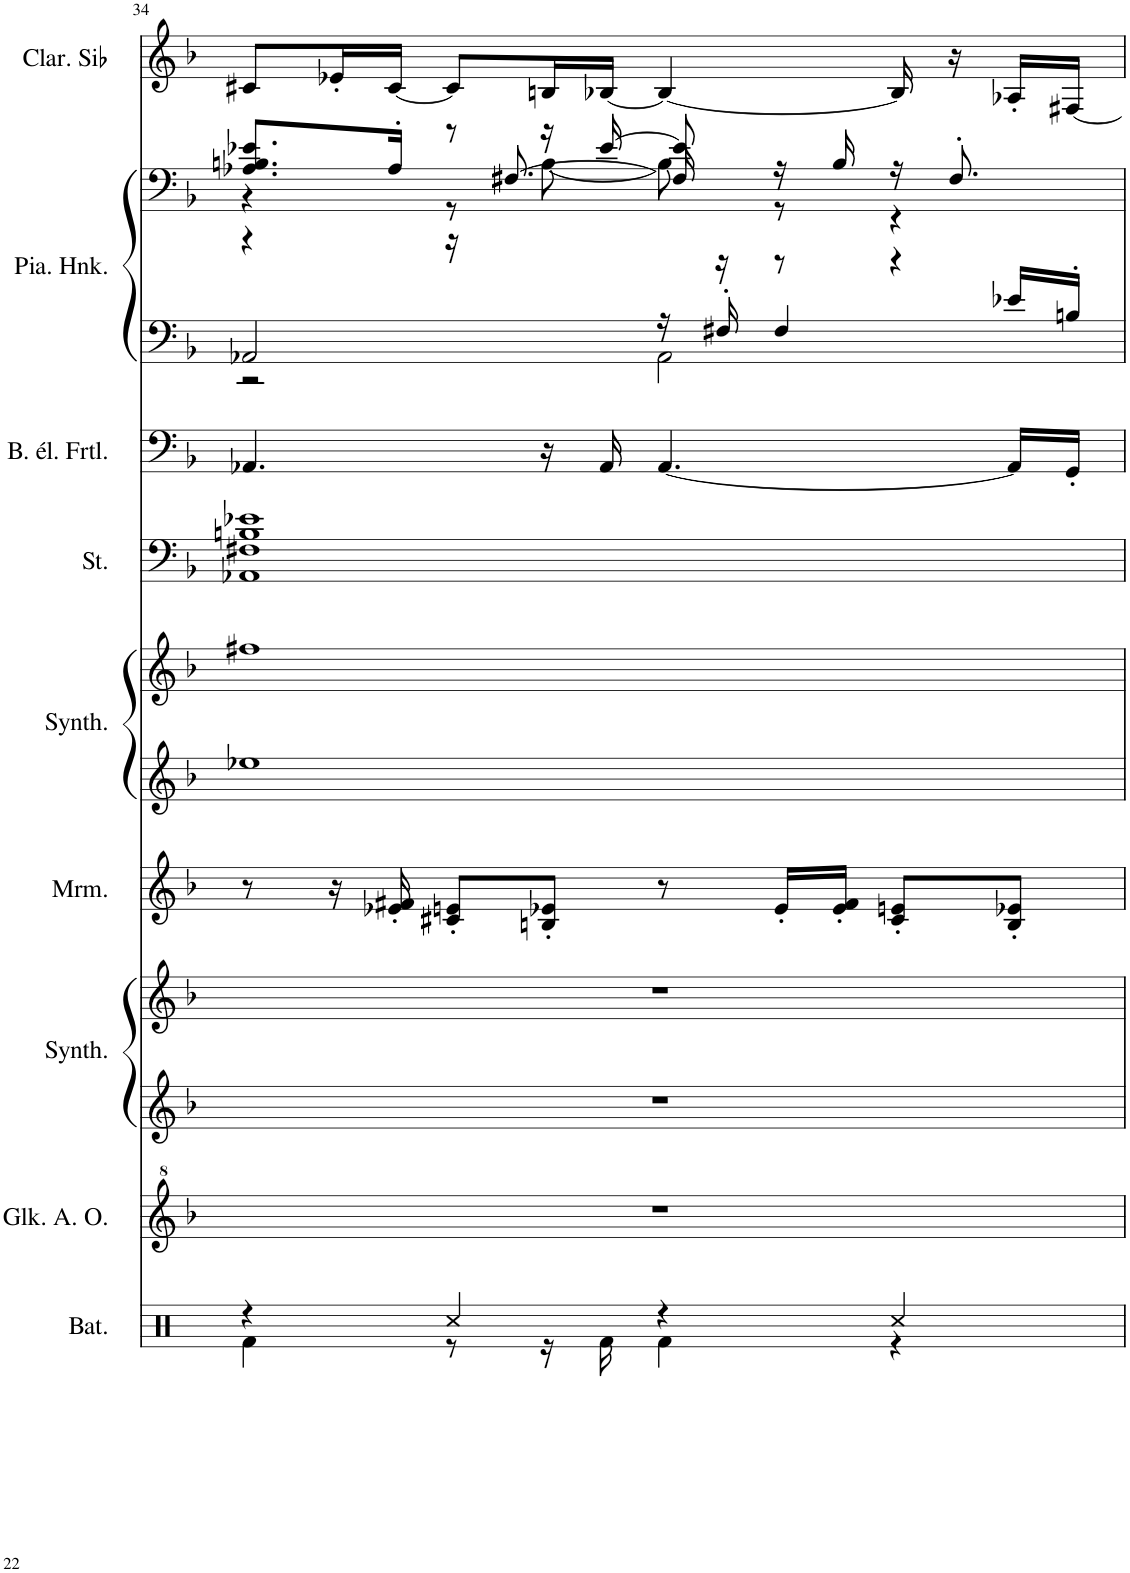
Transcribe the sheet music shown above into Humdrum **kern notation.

**kern	**kern	**kern	**kern	**kern	**kern	**kern	**kern	**kern	**kern	**kern	**kern
*part9	*part8	*part7	*part7	*part6	*part5	*part5	*part4	*part3	*part2	*part2	*part1
*staff12	*staff11	*staff10	*staff9	*staff8	*staff7	*staff6	*staff5	*staff4	*staff3	*staff2	*staff1
*I"Batterie	*I"Glockenspiel Alto Orff	*I"Synthétiseur de cuivres	*	*I"Marimba (double portée)	*I"Synthétiseur Pad	*	*I"Cordes	*I"Basse électrique fretless	*I"Piano Honky Tonk, We Are Th	*	*I"Clarinette en Sib
*I'Bat.	*I'Glk. A. O.	*I'Synth.	*	*I'Mrm.	*I'Synth.	*	*	*I'B. él. Frtl.	*I'Pia. Hnk.	*	*I'Clar. Sib
!!LO:PB:g=z
*clefX	*clefG^2	*clefG2	*clefG2	*clefG2	*clefG2	*clefG2	*clefF4	*clefF4	*clefF4	*clefF4	*clefG2
*	*	*	*	*	*	*	*	*Trd7c12	*	*	*Trd1c2
*k[]	*k[b-]	*k[b-]	*k[b-]	*k[b-]	*k[b-]	*k[b-]	*k[b-]	*k[b-]	*k[b-]	*k[b-]	*k[b-]
*M4/4	*M4/4	*M4/4	*M4/4	*M4/4	*M4/4	*M4/4	*M4/4	*M4/4	*M4/4	*M4/4	*M4/4
=34	=34	=34	=34	=34	=34	=34	=34	=34	=34	=34	=34
*^	*	*	*	*	*	*	*	*	*^	*^	*
*	*	*	*	*	*	*	*	*	*	*	*	*	*^	*
4r	4Rf\	1r	1r	1r	8r	1ee-X	1ff#X	1AA-X 1F#X 1Bn 1e-X	4.AA-X/	2AA-X/	2r	8.A-X/ 8.Bn/ 8.e-X/L	4r	4r	8c#X/L
.	.	.	.	.	16r	.	.	.	.	.	.	.	.	.	16e-X'/L
.	.	.	.	.	16e-X/' 16f#X/'	.	.	.	.	.	.	16A-'/Jk	.	.	[16c#/JJ
4Rcc/	8r	.	.	.	8c#X/' 8en/'L	.	.	.	.	.	.	8r	8r	16r	8c#/L]
.	.	.	.	.	.	.	.	.	.	.	.	.	.	[8.F#X/	.
.	16r	.	.	.	8Bn/' 8e-X/'J	.	.	.	16r	.	.	16r	[8B\	.	16Bn/L
.	16Rf\	.	.	.	.	.	.	.	16AA-/	.	.	[16e-/	.	.	[16B-X/JJ
4r	4Rf\	.	.	.	8r	.	.	.	[4.AA-/	16r	2AA-\	8e-/]	8B\]	16F#/]	4B-/_
.	.	.	.	.	.	.	.	.	.	16F#X'/	.	.	.	16r	.
.	.	.	.	.	16e-'/LL	.	.	.	.	4F#/	.	16r	8r	8r	.
.	.	.	.	.	16e-/' 16f#/'JJ	.	.	.	.	.	.	16B/	.	.	.
4Rcc/	4r	.	.	.	8c#/' 8en/'L	.	.	.	.	.	.	16r	4r	4r	16B-/]
.	.	.	.	.	.	.	.	.	.	.	.	8.F#'/	.	.	16r
.	.	.	.	.	8B/' 8e-X/'J	.	.	.	16AA-/LL]	16e-X/LL	.	.	.	.	16A-X'/LL
.	.	.	.	.	.	.	.	.	16GG'/JJ	16Bn'/JJ	.	.	.	.	[16F#X/JJ
*	*	*	*	*	*	*	*	*	*	*v	*v	*	*	*	*
*v	*v	*	*	*	*	*	*	*	*	*	*v	*v	*v	*
=	=	=	=	=	=	=	=	=	=	=	=
*-	*-	*-	*-	*-	*-	*-	*-	*-	*-	*-	*-
